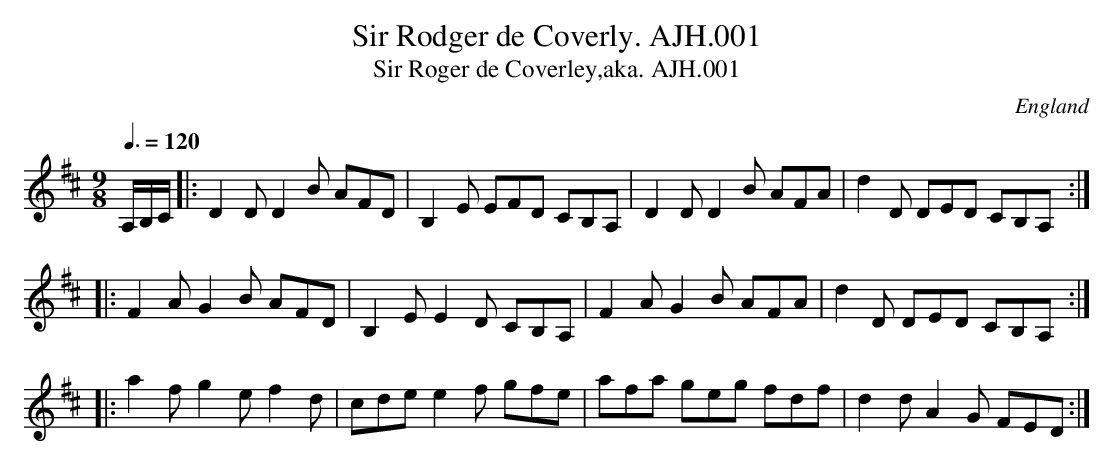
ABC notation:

X:1
T:Sir Rodger de Coverly. AJH.001
T:Sir Roger de Coverley,aka. AJH.001
L:1/8
M:9/8
O:England
Q:3/8=120
K:D
A,/2B,/2C/2|:D2D D2 B AFD|B,2E EFD CB,A,|\
D2D D2B AFA|d2D DED CB,A,:|!
|:F2A G2B AFD|B,2E E2D CB,A,|F2A G2B AFA|d2D DED CB,A,:|!
|:a2f g2e f2d|cde e2f gfe|afa geg fdf|d2d A2G FED:|
